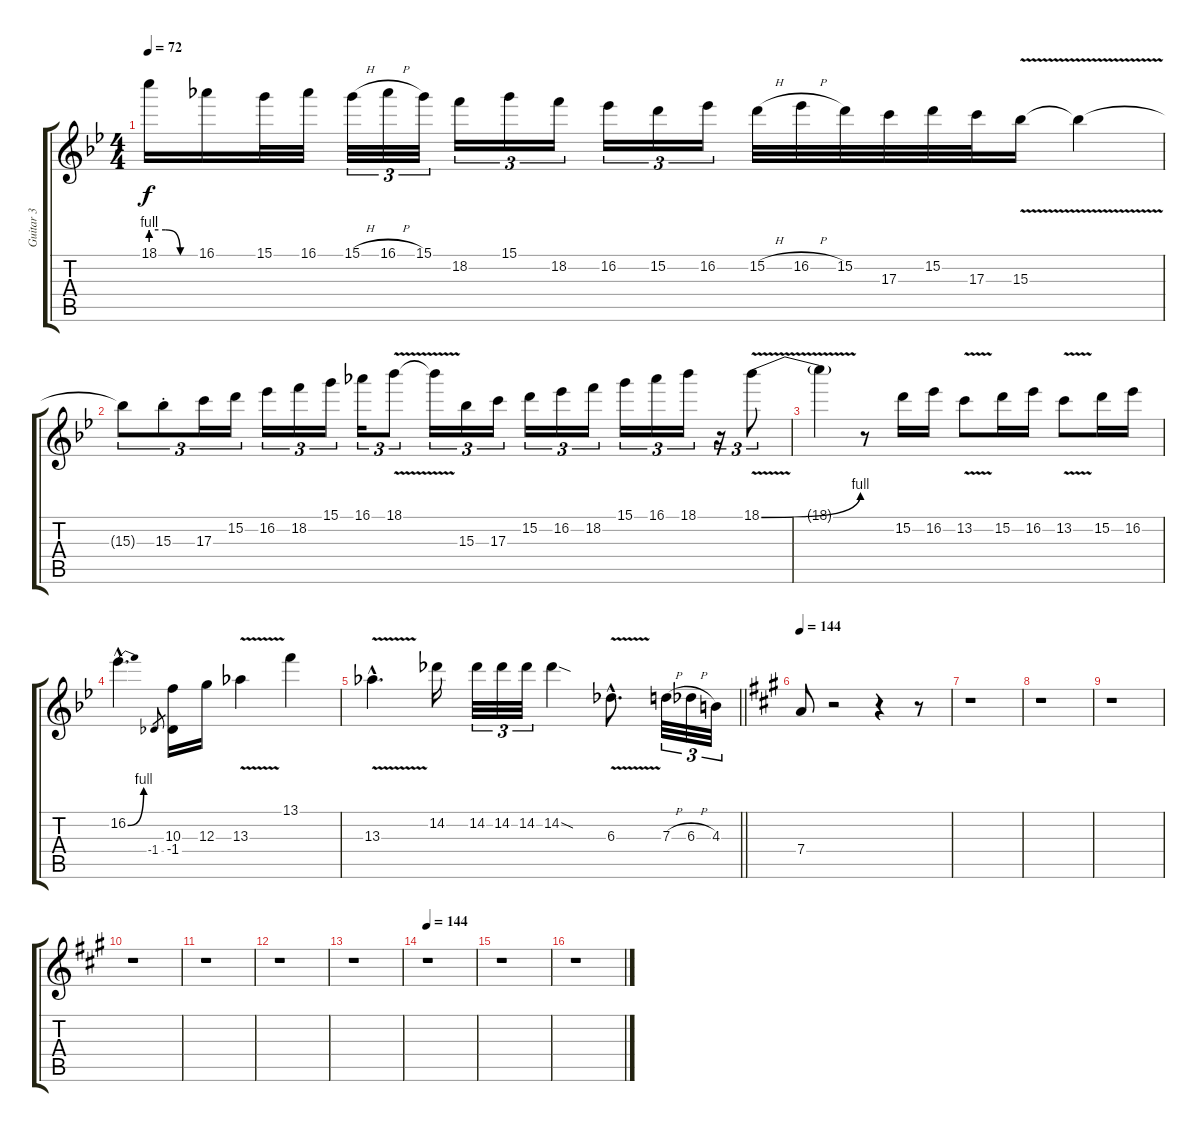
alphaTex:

\track ("Guitar 3" "Guitar 3") {instrument electricguitarjazz}
\staff {score tabs}
\tuning (E4 B3 G3 D3 A2 E2) {hide}
\ts (4 4)
\tempo 72
\clef g2
\ks bb
18.1{be (custom 0 4 20 4 40 0 60 0)}.16{dy f} 16.1.16 15.1.32 16.1.32 15.1{h}.32{tu (3 2)} 16.1{h}.32{tu (3 2)} 15.1.32{tu (3 2)} 18.2.16{tu (3 2)} 15.1.16{tu (3 2)} 18.2.16{tu (3 2)} 16.2.16{tu (3 2)} 15.2.16{tu (3 2)} 16.2.16{tu (3 2)} 15.2{h}.32 16.2{h}.32 15.2.32 17.3.32 15.2.32 17.3.32 15.3{v}.16 15.3{t}.4 |
15.3{t}.8{tu (3 2)} 15.3{st}.8{tu (3 2)} 17.3.16{tu (3 2)} 15.2.16{tu (3 2)} 16.2.16{tu (3 2)} 18.2.16{tu (3 2)} 15.1.16{tu (3 2)} 16.1.16{tu (3 2)} 18.1{v}.8{tu (3 2)} 18.1{t}.16{tu (3 2)} 15.3.16{tu (3 2)} 17.3.16{tu (3 2)} 15.2.16{tu (3 2)} 16.2.16{tu (3 2)} 18.2.16{tu (3 2)} 15.1.16{tu (3 2)} 16.1.16{tu (3 2)} 18.1.16{tu (3 2)} r.16{tu (3 2)} 18.1{be (bend 0 0 60 4) v}.8{tu (3 2)} |
18.1{t}.4 r.8 15.2.16 16.2.16 13.2{v}.8 15.2.16 16.2.16 13.2{v}.8 15.2.16 16.2.16 |
16.2{be (bend 0 0 60 4) hac}.4{d} -1.4.8{gr} (10.3 -1.4).16 12.3.16 13.3{v}.4 13.1.4 |
\barLineRight lightlight
13.3{v hac}.4{d} 14.2.16 14.2.32{tu (3 2)} 14.2.32{tu (3 2)} 14.2.32{tu (3 2)} 14.2{sod}.4 6.3{v hac}.8{d} 7.3{h}.32{tu (3 2)} 6.3{h}.32{tu (3 2)} 4.3.32{tu (3 2)} |
\tempo 144
\ks a
7.4.8 r.2 r.4 r.8 |
r.1 |
r.1 |
r.1 |
r.1 |
r.1 |
r.1 |
r.1 |
\tempo 144
r.1 |
r.1 |
r.1
